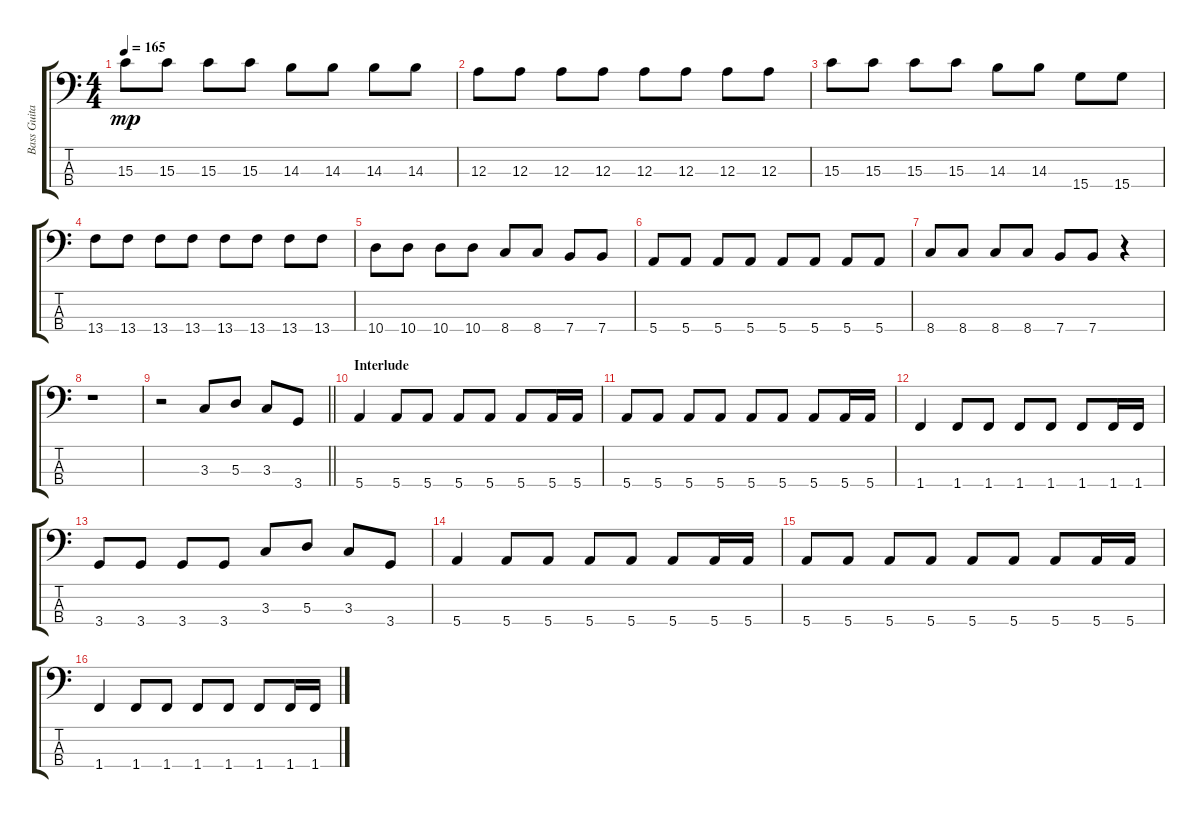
\track ("Bass Guitar" "Bass Guita") {instrument electricbassfinger}
\staff {score tabs}
\tuning (G2 D2 A1 E1) {hide}
\ts (4 4)
\tempo 165
\clef f4
\ks c
15.3.8{dy mp} 15.3.8 15.3.8 15.3.8 14.3.8 14.3.8 14.3.8 14.3.8 |
12.3.8 12.3.8 12.3.8 12.3.8 12.3.8 12.3.8 12.3.8 12.3.8 |
15.3.8 15.3.8 15.3.8 15.3.8 14.3.8 14.3.8 15.4.8 15.4.8 |
13.4.8 13.4.8 13.4.8 13.4.8 13.4.8 13.4.8 13.4.8 13.4.8 |
10.4.8 10.4.8 10.4.8 10.4.8 8.4.8 8.4.8 7.4.8 7.4.8 |
5.4.8 5.4.8 5.4.8 5.4.8 5.4.8 5.4.8 5.4.8 5.4.8 |
8.4.8 8.4.8 8.4.8 8.4.8 7.4.8 7.4.8 r.4 |
r.1 |
\barLineRight lightlight
r.2 3.3.8 5.3.8 3.3.8 3.4.8 |
\section ("" "Interlude")
5.4.4 5.4.8 5.4.8 5.4.8 5.4.8 5.4.8 5.4.16 5.4.16 |
5.4.8 5.4.8 5.4.8 5.4.8 5.4.8 5.4.8 5.4.8 5.4.16 5.4.16 |
1.4.4 1.4.8 1.4.8 1.4.8 1.4.8 1.4.8 1.4.16 1.4.16 |
3.4.8 3.4.8 3.4.8 3.4.8 3.3.8 5.3.8 3.3.8 3.4.8 |
5.4.4 5.4.8 5.4.8 5.4.8 5.4.8 5.4.8 5.4.16 5.4.16 |
5.4.8 5.4.8 5.4.8 5.4.8 5.4.8 5.4.8 5.4.8 5.4.16 5.4.16 |
1.4.4 1.4.8 1.4.8 1.4.8 1.4.8 1.4.8 1.4.16 1.4.16
